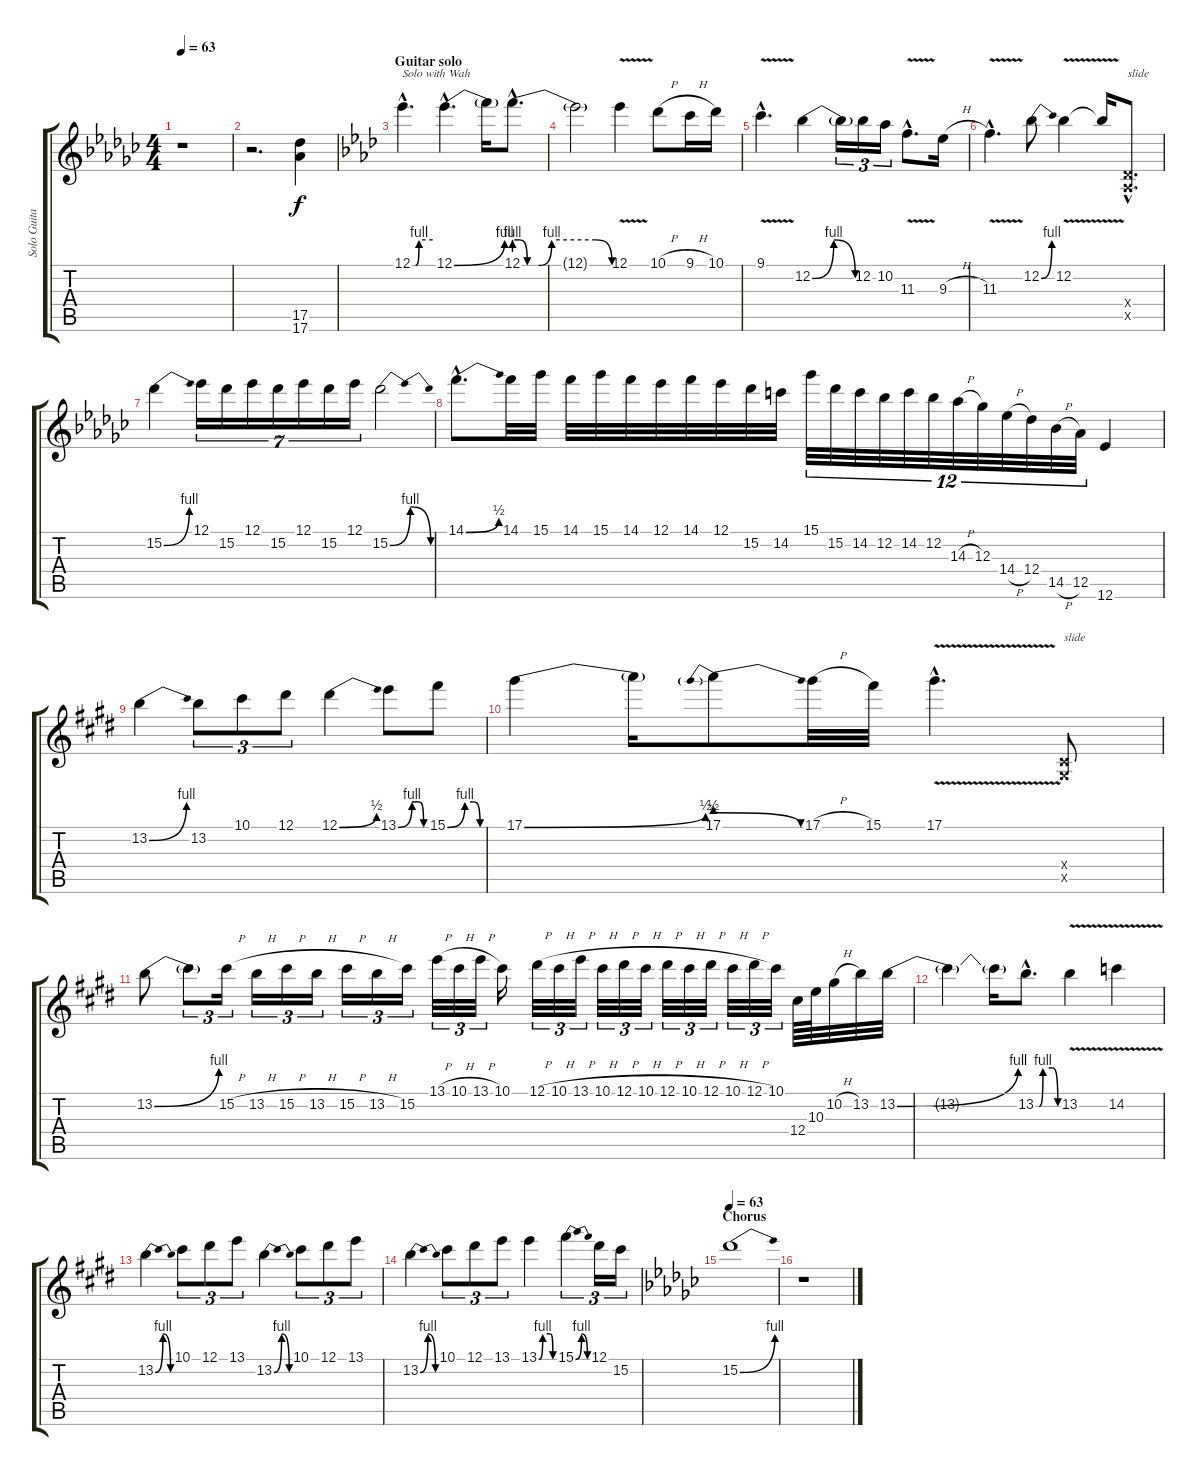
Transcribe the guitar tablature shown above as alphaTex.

\track ("Solo Guitar" "Solo Guita") {instrument overdrivenguitar}
\staff {score tabs}
\tuning (Eb4 Bb3 Gb3 Db3 Ab2 Eb2) {hide}
\ts (4 4)
\tempo 63
\clef g2
\ks ebminor
r.1{dy f} |
r.2{d} (17.5 17.6).4 |
\section ("" "Guitar solo")
\ks fminor
12.1{be (custom 0 0 10 0 20 4 60 4) hac}.4{d txt "Solo with Wah"} 12.1{be (bend 0 0 60 4) hac}.4{d} 12.1{t}.16 12.1{be (custom 0 4 3 4 8 0 15 0 23 4 50 4 60 0) hac}.8{d} |
12.1{t}.2 12.1{v}.4 10.1{h}.8 9.1{h}.16 10.1.16 |
9.1{v hac}.4{d} 12.2{be (bendrelease 0 0 15 4 50 4 60 0)}.4 12.2{t}.16{tu (3 2)} 12.2.16{tu (3 2)} 10.2.16{tu (3 2)} 11.3{v hac}.8{d} 9.3{h}.16 |
11.3{v hac}.4{d} 12.2{be (bend 0 0 60 4)}.8 12.2{v}.4 12.2{t}.16 (0.4{hac x} 0.5{hac x}).8{d txt "slide"} |
\ks ebminor
15.2{be (bend 0 0 60 4)}.4 12.1.16{tu (7 4)} 15.2.16{tu (7 4)} 12.1.16{tu (7 4)} 15.2.16{tu (7 4)} 12.1.16{tu (7 4)} 15.2.16{tu (7 4)} 12.1.16{tu (7 4)} 15.2{be (bendrelease 0 0 15 4 55 4 60 0)}.2 |
14.1{be (bend 0 0 60 2) hac}.8{d} 14.1.32 15.1.32 14.1.32 15.1.32 14.1.32 12.1.32 14.1.32 12.1.32 15.2.32 14.2.32 15.1.32{tu (12 8)} 15.2.32{tu (12 8)} 14.2.32{tu (12 8)} 12.2.32{tu (12 8)} 14.2.32{tu (12 8)} 12.2.32{tu (12 8)} 14.3{h}.32{tu (12 8)} 12.3.32{tu (12 8)} 14.4{h}.32{tu (12 8)} 12.4.32{tu (12 8)} 14.5{h}.32{tu (12 8)} 12.5.32{tu (12 8)} 12.6.4 |
\ks c#minor
13.2{be (bend 0 0 60 4)}.4 13.2.8{tu (3 2)} 10.1.8{tu (3 2)} 12.1.8{tu (3 2)} 12.1{be (bend 0 0 60 2)}.4 13.1{be (custom 0 0 30 4 45 4 55 0 60 0)}.8 15.1{be (custom 0 0 30 4 45 4 56 0 60 0)}.8 |
17.1{be (bend 0 0 60 2)}.4 17.1{t}.16 17.1{be (prebendrelease 0 2 60 0)}.8 17.1{h}.32 15.1.32 17.1{v hac}.4{d} (0.4{x} 0.5{x}).8{txt "slide"} |
13.2{be (bend 0 0 60 4)}.8 13.2{t}.8{tu (3 2)} 15.2{h}.16{tu (3 2)} 13.2{h}.16{tu (3 2)} 15.2{h}.16{tu (3 2)} 13.2{h}.16{tu (3 2)} 15.2{h}.16{tu (3 2)} 13.2{h}.16{tu (3 2)} 15.2.16{tu (3 2)} 13.1{h}.32{tu (3 2)} 10.1{h}.32{tu (3 2)} 13.1{h}.32{tu (3 2)} 10.1.16 12.1{h}.32{tu (3 2)} 10.1{h}.32{tu (3 2)} 13.1{h}.32{tu (3 2)} 10.1{h}.32{tu (3 2)} 12.1{h}.32{tu (3 2)} 10.1{h}.32{tu (3 2)} 12.1{h}.32{tu (3 2)} 10.1{h}.32{tu (3 2)} 12.1{h}.32{tu (3 2)} 10.1{h}.32{tu (3 2)} 12.1{h}.32{tu (3 2)} 10.1.32{tu (3 2)} 12.4.64 10.3.64 10.2{h}.32 13.2.32 13.2{be (bend 0 0 60 4)}.32 |
13.2{t}.4 13.2{t}.16 13.2{be (custom 0 0 10 0 20 4 45 4 60 0) hac}.8{d} 13.2{v}.4 14.2{v}.4 |
13.2{be (bendrelease 0 0 10 4 50 4 60 0)}.4 10.1.8{tu (3 2)} 12.1.8{tu (3 2)} 13.1.8{tu (3 2)} 13.2{be (bendrelease 0 0 10 4 50 4 60 0)}.4 10.1.8{tu (3 2)} 12.1.8{tu (3 2)} 13.1.8{tu (3 2)} |
13.2{be (bendrelease 0 0 10 4 50 4 60 0)}.4 10.1.8{tu (3 2)} 12.1.8{tu (3 2)} 13.1.8{tu (3 2)} 13.1{be (custom 0 0 15 4 45 4 55 0 60 0)}.4 15.1{be (bendrelease 0 0 15 4 45 4 60 0)}.4{tu (3 2)} 12.1.16{tu (3 2)} 15.2.16{tu (3 2)} |
\section ("" "Chorus")
\tempo 63
\ks ebminor
15.2{be (bend 0 0 60 4)}.1{volume 0} |
r.1
